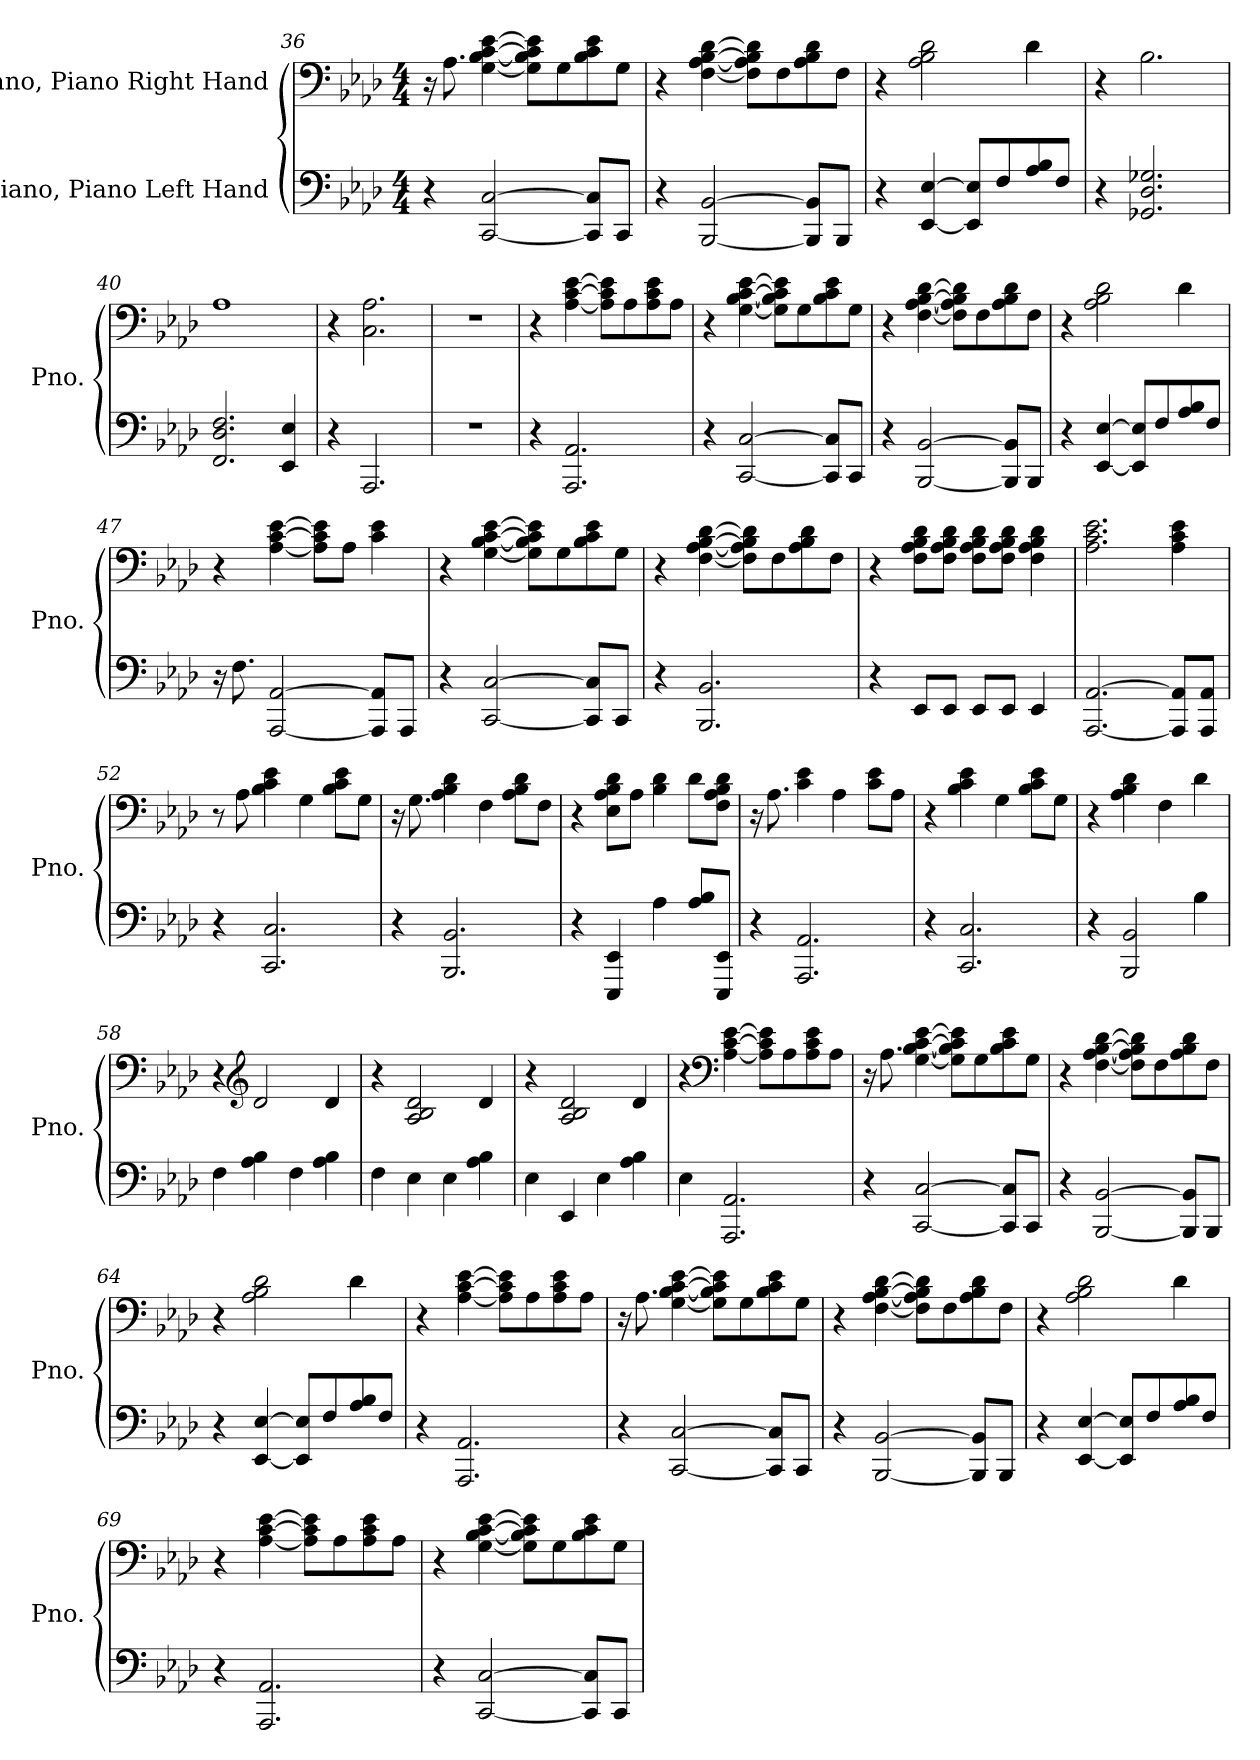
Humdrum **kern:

**kern	**kern
*part2	*part1
*staff2	*staff1
*I"Piano, Piano Left Hand	*I"Piano, Piano Right Hand
*I'Pno.	*I'Pno.
!!LO:LB:g=z
*clefF4	*clefF4
*k[b-e-a-d-]	*k[b-e-a-d-]
*M4/4	*M4/4
=36	=36
4r	16r
.	8.A-\
[2CC/ [2C/	[4G\ [4B-\ [4c\ [4e-\
.	8G\] 8B-\] 8c\] 8e-\]L
.	8G\
8CC/] 8C/]L	8B-\ 8c\ 8e-\
8CC/J	8G\J
=37	=37
4r	4r
[2BBB-/ [2BB-/	[4F\ [4A-\ [4B-\ [4d-\
.	8F\] 8A-\] 8B-\] 8d-\]L
.	8F\
8BBB-/] 8BB-/]L	8A-\ 8B-\ 8d-\
8BBB-/J	8F\J
=38	=38
4r	4r
[4EE-/ [4E-/	2A-\ 2B-\ 2d-\
8EE-/] 8E-/]L	.
8F/	.
8A-/ 8B-/	4d-\
8F/J	.
=39	=39
4r	4r
2.GG-X/ 2.D-/ 2.G-X/	2.B-\
=40	=40
2.FF/ 2.D-/ 2.F/	1A-
4EE-/ 4E-/	.
=41	=41
4r	4r
2.AAA-/	2.C\ 2.A-\
!!LO:LB:g=z
=42	=42
1r	1r
=43	=43
4r	4r
2.AAA-/ 2.AA-/	[4A-\ [4c\ [4e-\
.	8A-\] 8c\] 8e-\]L
.	8A-\
.	8A-\ 8c\ 8e-\
.	8A-\J
=44	=44
4r	4r
[2CC/ [2C/	[4G\ [4B-\ [4c\ [4e-\
.	8G\] 8B-\] 8c\] 8e-\]L
.	8G\
8CC/] 8C/]L	8B-\ 8c\ 8e-\
8CC/J	8G\J
=45	=45
4r	4r
[2BBB-/ [2BB-/	[4F\ [4A-\ [4B-\ [4d-\
.	8F\] 8A-\] 8B-\] 8d-\]L
.	8F\
8BBB-/] 8BB-/]L	8A-\ 8B-\ 8d-\
8BBB-/J	8F\J
=46	=46
4r	4r
[4EE-/ [4E-/	2A-\ 2B-\ 2d-\
8EE-/] 8E-/]L	.
8F/	.
8A-/ 8B-/	4d-\
8F/J	.
!!LO:LB:g=z
=47	=47
16r	4r
8.F\	.
[2AAA-/ [2AA-/	[4A-\ [4c\ [4e-\
.	8A-\] 8c\] 8e-\]L
.	8A-\J
8AAA-/] 8AA-/]L	4c\ 4e-\
8AAA-/J	.
=48	=48
4r	4r
[2CC/ [2C/	[4G\ [4B-\ [4c\ [4e-\
.	8G\] 8B-\] 8c\] 8e-\]L
.	8G\
8CC/] 8C/]L	8B-\ 8c\ 8e-\
8CC/J	8G\J
=49	=49
4r	4r
2.BBB-/ 2.BB-/	[4F\ [4A-\ [4B-\ [4d-\
.	8F\] 8A-\] 8B-\] 8d-\]L
.	8F\
.	8A-\ 8B-\ 8d-\
.	8F\J
=50	=50
4r	4r
8EE-/L	8F\ 8A-\ 8B-\ 8d-\L
8EE-/J	8F\ 8A-\ 8B-\ 8d-\J
8EE-/L	8F\ 8A-\ 8B-\ 8d-\L
8EE-/J	8F\ 8A-\ 8B-\ 8d-\J
4EE-/	4F\ 4A-\ 4B-\ 4d-\
!!LO:LB:g=z
=51	=51
[2.AAA-/ [2.AA-/	2.A-\ 2.c\ 2.e-\
8AAA-/] 8AA-/]L	4A-\ 4c\ 4e-\
8AAA-/ 8AA-/J	.
=52	=52
4r	8r
.	8A-\
2.CC/ 2.C/	4B-\ 4c\ 4e-\
.	4G\
.	8B-\ 8c\ 8e-\L
.	8G\J
=53	=53
4r	16r
.	8.G\
2.BBB-/ 2.BB-/	4A-\ 4B-\ 4d-\
.	4F\
.	8A-\ 8B-\ 8d-\L
.	8F\J
=54	=54
4r	4r
4EEE-/ 4EE-/	8E-\ 8A-\ 8B-\ 8d-\L
.	8A-\J
4A-\	4B-\ 4d-\
8A-/ 8B-/L	8d-\L
8EEE-/ 8EE-/J	8F\ 8A-\ 8B-\ 8d-\J
=55	=55
4r	16r
.	8.A-\
2.AAA-/ 2.AA-/	4c\ 4e-\
.	4A-\
.	8c\ 8e-\L
.	8A-\J
!!LO:PB:g=z
=56	=56
4r	4r
2.CC/ 2.C/	4B-\ 4c\ 4e-\
.	4G\
.	8B-\ 8c\ 8e-\L
.	8G\J
=57	=57
4r	4r
2BBB-/ 2BB-/	4A-\ 4B-\ 4d-\
.	4F\
4B-\	4d-\
=58	=58
4F\	4r
*	*clefG2
4A-\ 4B-\	2d-/
4F\	.
4A-\ 4B-\	4d-/
=59	=59
4F\	4r
4E-\	2A-/ 2B-/ 2d-/
4E-\	.
4A-\ 4B-\	4d-/
=60	=60
4E-\	4r
4EE-/	2A-/ 2B-/ 2d-/
4E-\	.
4A-\ 4B-\	4d-/
=61	=61
4E-\	4r
*	*clefF4
2.AAA-/ 2.AA-/	[4A-\ [4c\ [4e-\
.	8A-\] 8c\] 8e-\]L
.	8A-\
.	8A-\ 8c\ 8e-\
.	8A-\J
!!LO:LB:g=z
=62	=62
4r	16r
.	8.A-\
[2CC/ [2C/	[4G\ [4B-\ [4c\ [4e-\
.	8G\] 8B-\] 8c\] 8e-\]L
.	8G\
8CC/] 8C/]L	8B-\ 8c\ 8e-\
8CC/J	8G\J
=63	=63
4r	4r
[2BBB-/ [2BB-/	[4F\ [4A-\ [4B-\ [4d-\
.	8F\] 8A-\] 8B-\] 8d-\]L
.	8F\
8BBB-/] 8BB-/]L	8A-\ 8B-\ 8d-\
8BBB-/J	8F\J
=64	=64
4r	4r
[4EE-/ [4E-/	2A-\ 2B-\ 2d-\
8EE-/] 8E-/]L	.
8F/	.
8A-/ 8B-/	4d-\
8F/J	.
=65	=65
4r	4r
2.AAA-/ 2.AA-/	[4A-\ [4c\ [4e-\
.	8A-\] 8c\] 8e-\]L
.	8A-\
.	8A-\ 8c\ 8e-\
.	8A-\J
!!LO:LB:g=z
=66	=66
4r	16r
.	8.A-\
[2CC/ [2C/	[4G\ [4B-\ [4c\ [4e-\
.	8G\] 8B-\] 8c\] 8e-\]L
.	8G\
8CC/] 8C/]L	8B-\ 8c\ 8e-\
8CC/J	8G\J
=67	=67
4r	4r
[2BBB-/ [2BB-/	[4F\ [4A-\ [4B-\ [4d-\
.	8F\] 8A-\] 8B-\] 8d-\]L
.	8F\
8BBB-/] 8BB-/]L	8A-\ 8B-\ 8d-\
8BBB-/J	8F\J
=68	=68
4r	4r
[4EE-/ [4E-/	2A-\ 2B-\ 2d-\
8EE-/] 8E-/]L	.
8F/	.
8A-/ 8B-/	4d-\
8F/J	.
=69	=69
4r	4r
2.AAA-/ 2.AA-/	[4A-\ [4c\ [4e-\
.	8A-\] 8c\] 8e-\]L
.	8A-\
.	8A-\ 8c\ 8e-\
.	8A-\J
!!LO:LB:g=z
=70	=70
4r	4r
[2CC/ [2C/	[4G\ [4B-\ [4c\ [4e-\
.	8G\] 8B-\] 8c\] 8e-\]L
.	8G\
8CC/] 8C/]L	8B-\ 8c\ 8e-\
8CC/J	8G\J
=	=
*-	*-
